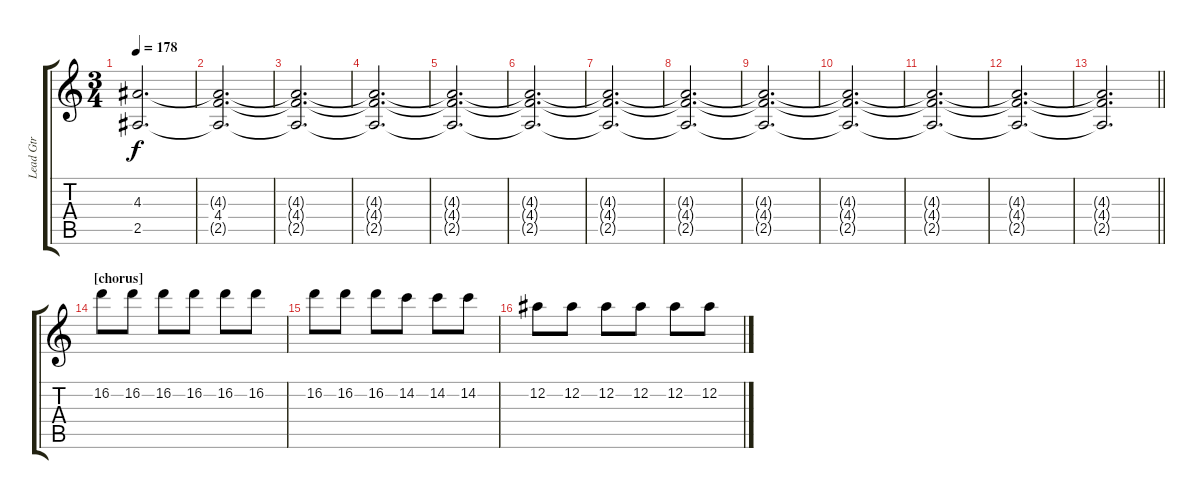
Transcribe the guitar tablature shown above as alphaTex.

\track ("Lead Gtr" "Lead Gtr") {instrument overdrivenguitar}
\staff {score tabs}
\tuning (Eb4 Bb3 Gb3 Db3 Ab2 Eb2) {hide}
\ts (3 4)
\tempo 178
\clef g2
\ks c
(4.3{t} 2.5{t}).2{d dy f} |
(4.3{t} 4.4{t} 2.5{t}).2{d} |
(4.3{t} 4.4{t} 2.5{t}).2{d} |
(4.3{t} 4.4{t} 2.5{t}).2{d} |
(4.3{t} 4.4{t} 2.5{t}).2{d} |
(4.3{t} 4.4{t} 2.5{t}).2{d} |
(4.3{t} 4.4{t} 2.5{t}).2{d} |
(4.3{t} 4.4{t} 2.5{t}).2{d} |
(4.3{t} 4.4{t} 2.5{t}).2{d} |
(4.3{t} 4.4{t} 2.5{t}).2{d} |
(4.3{t} 4.4{t} 2.5{t}).2{d} |
(4.3{t} 4.4{t} 2.5{t}).2{d} |
\barLineRight lightlight
(4.3{t} 4.4{t} 2.5{t}).2{d} |
\section ("" "[chorus]")
16.2.8 16.2.8 16.2.8 16.2.8 16.2.8 16.2.8 |
16.2.8 16.2.8 16.2.8 14.2.8 14.2.8 14.2.8 |
12.2.8 12.2.8 12.2.8 12.2.8 12.2.8 12.2.8
